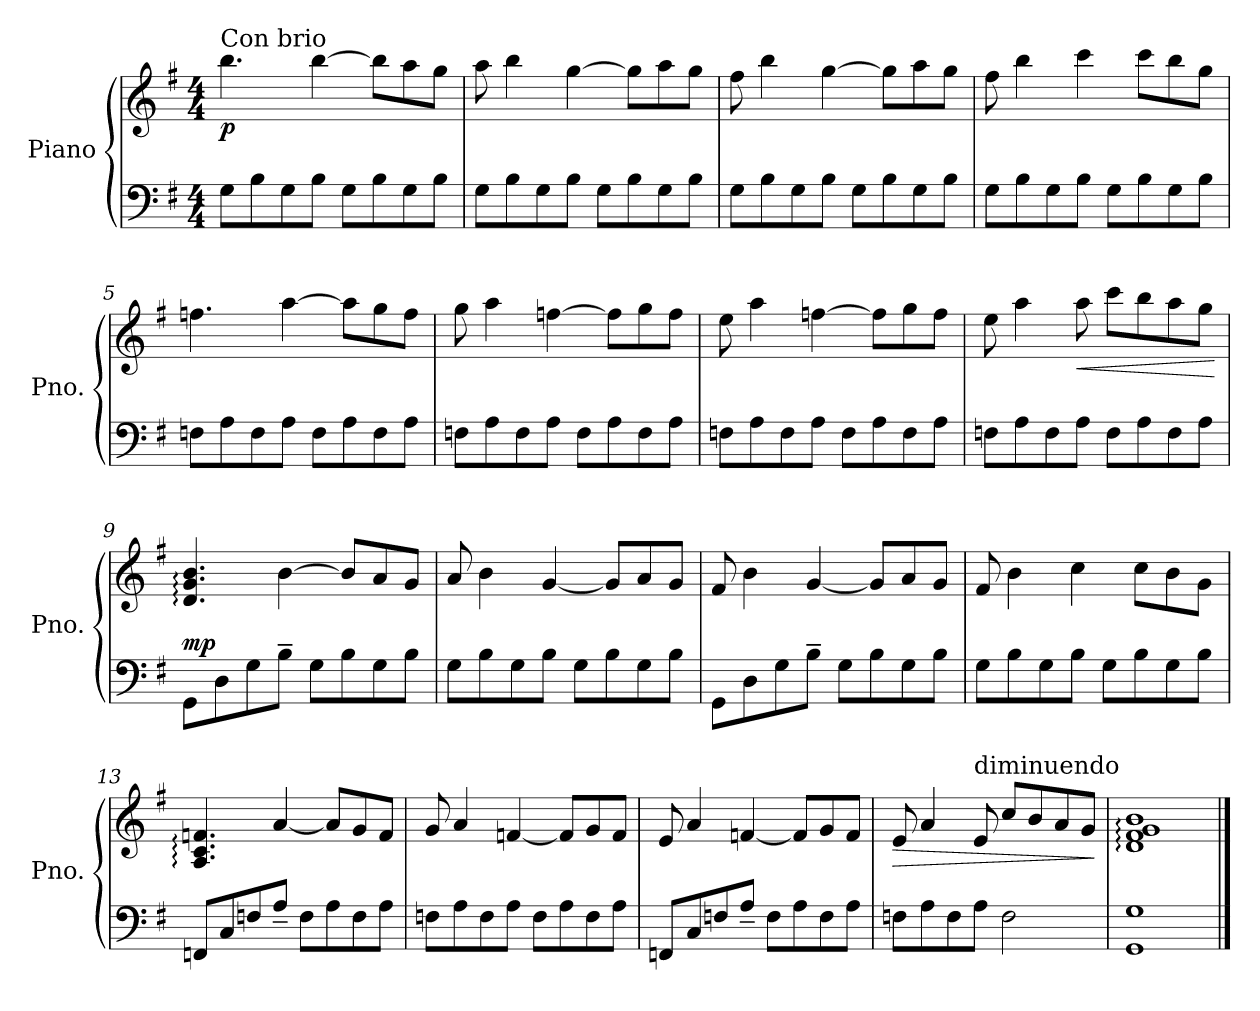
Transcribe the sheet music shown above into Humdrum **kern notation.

**kern	**kern	**dynam
*part1	*part1	*part1
*staff2	*staff1	*staff1/2
*I"Piano	*	*
*I'Pno.	*	*
*clefF4	*clefG2	*
*k[f#]	*k[f#]	*
*G:	*G:	*
*M4/4	*M4/4	*
=1	=1	=1
!	!LO:TX:a:t=Con brio	!
!	!	!LO:DY:b
8G\L	4.bb\	p
8B\	.	.
8G\	.	.
8B\J	[4bb\	.
8G\L	.	.
8B\	8bb\L]	.
8G\	8aa\	.
8B\J	8gg\J	.
=2	=2	=2
8G\L	8aa\	.
8B\	4bb\	.
8G\	.	.
8B\J	[4gg\	.
8G\L	.	.
8B\	8gg\L]	.
8G\	8aa\	.
8B\J	8gg\J	.
=3	=3	=3
8G\L	8ff#\	.
8B\	4bb\	.
8G\	.	.
8B\J	[4gg\	.
8G\L	.	.
8B\	8gg\L]	.
8G\	8aa\	.
8B\J	8gg\J	.
=4	=4	=4
8G\L	8ff#\	.
8B\	4bb\	.
8G\	.	.
8B\J	4ccc\	.
8G\L	.	.
8B\	8ccc\L	.
8G\	8bb\	.
8B\J	8gg\J	.
!!LO:LB:g=z
=5	=5	=5
8Fn\L	4.ffn\	.
8A\	.	.
8F\	.	.
8A\J	[4aa\	.
8F\L	.	.
8A\	8aa\L]	.
8F\	8gg\	.
8A\J	8ff\J	.
=6	=6	=6
8Fn\L	8gg\	.
8A\	4aa\	.
8F\	.	.
8A\J	[4ffn\	.
8F\L	.	.
8A\	8ff\L]	.
8F\	8gg\	.
8A\J	8ff\J	.
=7	=7	=7
8Fn\L	8ee\	.
8A\	4aa\	.
8F\	.	.
8A\J	[4ffn\	.
8F\L	.	.
8A\	8ff\L]	.
8F\	8gg\	.
8A\J	8ff\J	.
=8	=8	=8
8Fn\L	8ee\	.
8A\	4aa\	.
8F\	.	.
!	!	!LO:HP:b
8A\J	8aa\	<
8F\L	8ccc\L	.
8A\	8bb\	.
8F\	8aa\	.
8A\J	8gg\J	.
.	.	[
!!LO:LB:g=z
=9	=9	=9
!	!	!LO:DY:a=2
8GG\L	4.d/: 4.g/: 4.b/:	mp
8D\	.	.
8G\	.	.
8B~\J	[4b\	.
8G\L	.	.
8B\	8b/L]	.
8G\	8a/	.
8B\J	8g/J	.
=10	=10	=10
8G\L	8a/	.
8B\	4b\	.
8G\	.	.
8B\J	[4g/	.
8G\L	.	.
8B\	8g/L]	.
8G\	8a/	.
8B\J	8g/J	.
=11	=11	=11
8GG\L	8f#/	.
8D\	4b\	.
8G\	.	.
8B~\J	[4g/	.
8G\L	.	.
8B\	8g/L]	.
8G\	8a/	.
8B\J	8g/J	.
=12	=12	=12
8G\L	8f#/	.
8B\	4b\	.
8G\	.	.
8B\J	4cc\	.
8G\L	.	.
8B\	8cc\L	.
8G\	8b\	.
8B\J	8g\J	.
!!LO:LB:g=z
=13	=13	=13
8FFn/L	4.A/: 4.c/: 4.fn/:	.
8C/	.	.
8Fn/	.	.
8A~/J	[4a/	.
8F\L	.	.
8A\	8a/L]	.
8F\	8g/	.
8A\J	8f/J	.
=14	=14	=14
8Fn\L	8g/	.
8A\	4a/	.
8F\	.	.
8A\J	[4fn/	.
8F\L	.	.
8A\	8f/L]	.
8F\	8g/	.
8A\J	8f/J	.
=15	=15	=15
8FFn/L	8e/	.
8C/	4a/	.
8Fn/	.	.
8A~/J	[4fn/	.
8F\L	.	.
8A\	8f/L]	.
8F\	8g/	.
8A\J	8f/J	.
=16	=16	=16
!	!	!LO:HP:b
8Fn\L	8e/	>
8A\	4a/	.
8F\	.	.
!	!LO:TX:a:t=diminuendo	!
8A\J	8e/	.
2F\	8cc/L	.
.	8b/	.
.	8a/	.
.	8g/J	.
.	.	]
=17	=17	=17
1GG 1G	1d: 1f#: 1g: 1b:	.
==	==	==
*-	*-	*-
